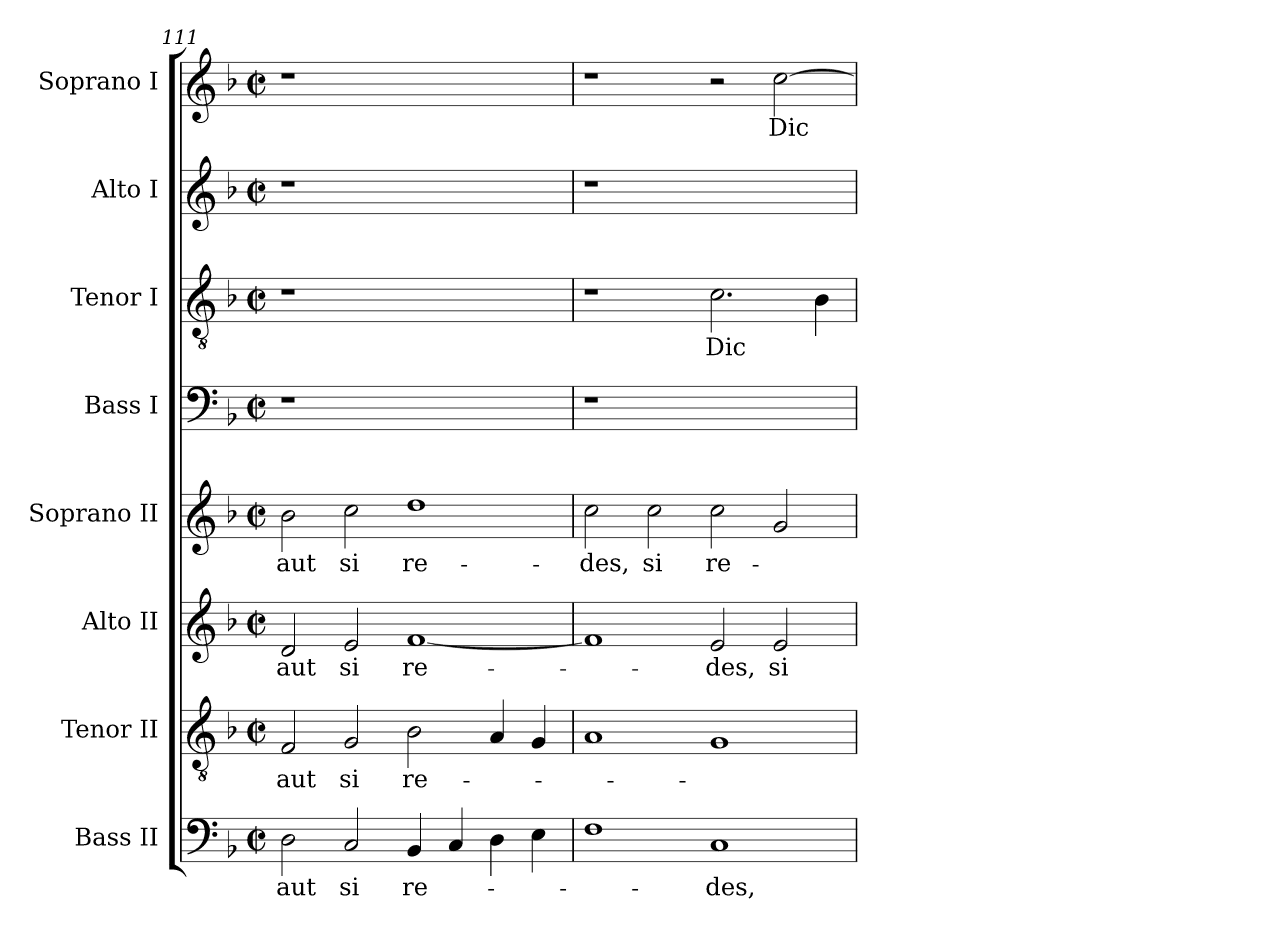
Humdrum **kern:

**kern	**text	**kern	**text	**kern	**text	**kern	**text	**kern	**kern	**text	**kern	**kern	**text
*part8	*part8	*part7	*part7	*part6	*part6	*part5	*part5	*part4	*part3	*part3	*part2	*part1	*part1
*staff8	*staff8	*staff7	*staff7	*staff6	*staff6	*staff5	*staff5	*staff4	*staff3	*staff3	*staff2	*staff1	*staff1
*I"Bass II	*	*I"Tenor II	*	*I"Alto II	*	*I"Soprano II	*	*I"Bass I	*I"Tenor I	*	*I"Alto I	*I"Soprano I	*
*I'B. II	*	*I'T. II	*	*I'A. II	*	*	*	*I'B. I	*I'T. I	*	*I'A. I	*	*
*clefF4	*	*clefGv2	*	*clefG2	*	*clefG2	*	*clefF4	*clefGv2	*	*clefG2	*clefG2	*
*	*	*ITrd7c12	*	*	*	*	*	*	*ITrd7c12	*	*	*	*
*k[b-]	*	*k[b-]	*	*k[b-]	*	*k[b-]	*	*k[b-]	*k[b-]	*	*k[b-]	*k[b-]	*
*F:	*	*F:	*	*F:	*	*F:	*	*F:	*F:	*	*F:	*F:	*
*M2/2	*	*M2/2	*	*M2/2	*	*M2/2	*	*M2/2	*M2/2	*	*M2/2	*M2/2	*
*met(c|)	*	*met(c|)	*	*met(c|)	*	*met(c|)	*	*met(c|)	*met(c|)	*	*met(c|)	*met(c|)	*
=111	=111	=111	=111	=111	=111	=111	=111	=111	=111	=111	=111	=111	=111
!	!LO:LY:b:color=#000000	!	!	!	!	!	!	!	!	!	!	!	!
!	!	!	!LO:LY:b:color=#000000	!	!	!	!	!	!	!	!	!	!
!	!	!	!	!	!LO:LY:b:color=#000000	!	!	!	!	!	!	!	!
!	!	!	!	!	!	!	!LO:LY:b:color=#000000	!LO:N:vis=1	!LO:N:vis=1	!	!LO:N:vis=1	!LO:N:vis=1	!
2Di\	aut	2FFi/	aut	2di/	aut	2b-i\	aut	1r	1r	.	1r	1r	.
!	!LO:LY:b:color=#000000	!	!	!	!	!	!	!	!	!	!	!	!
!	!	!	!LO:LY:b:color=#000000	!	!	!	!	!	!	!	!	!	!
!	!	!	!	!	!LO:LY:b:color=#000000	!	!	!	!	!	!	!	!
!	!	!	!	!	!	!	!LO:LY:b:color=#000000	!	!	!	!	!	!
2Ci/	si	2GGi/	si	2ei/	si	2cci\	si	.	.	.	.	.	.
!	!LO:LY:b:color=#000000	!	!	!	!	!	!	!	!	!	!	!	!
!	!	!	!LO:LY:b:color=#000000	!	!	!	!	!	!	!	!	!	!
!	!	!	!	!	!LO:LY:b:color=#000000	!	!	!	!	!	!	!	!
!	!	!	!	!	!	!	!LO:LY:b:color=#000000	!	!	!	!	!	!
4BB-i/	re-	2BB-i\	re-	[<1fi	re-	1ddi	re-	1ryy	1ryy	.	1ryy	1ryy	.
4Ci/	.	.	.	.	.	.	.	.	.	.	.	.	.
4Di\	.	4AAi/	.	.	.	.	.	.	.	.	.	.	.
4Ei\	.	4GGi/	.	.	.	.	.	.	.	.	.	.	.
=112	=112	=112	=112	=112	=112	=112	=112	=112	=112	=112	=112	=112	=112
!	!	!	!	!	!	!	!LO:LY:b:color=#000000	!LO:N:vis=1	!	!	!LO:N:vis=1	!	!
1Fi	.	1AAi	.	1fi]	.	2cci\	-des,	1r	1r	.	1r	1r	.
!	!	!	!	!	!	!	!LO:LY:b:color=#000000	!	!	!	!	!	!
.	.	.	.	.	.	2cci\	si	.	.	.	.	.	.
!	!LO:LY:b:color=#000000	!	!	!	!	!	!	!	!	!	!	!	!
!	!	!	!	!	!LO:LY:b:color=#000000	!	!	!	!	!	!	!	!
!	!	!	!	!	!	!	!LO:LY:b:color=#000000	!	!	!	!	!	!
!	!	!	!	!	!	!	!	!	!	!LO:LY:b:color=#000000	!	!	!
1Ci	-des,	1GGi	.	2ei/	-des,	2cci\	re-	1ryy	2.Ci\	Dic	1ryy	2r	.
!	!	!	!	!	!LO:LY:b:color=#000000	!	!	!	!	!	!	!	!
!	!	!	!	!	!	!	!	!	!	!	!	!	!LO:LY:b:color=#000000
.	.	.	.	2ei/	si	2gi/	.	.	.	.	.	[>2cci\	Dic
.	.	.	.	.	.	.	.	.	4BB-i\	.	.	.	.
=	=	=	=	=	=	=	=	=	=	=	=	=	=
*-	*-	*-	*-	*-	*-	*-	*-	*-	*-	*-	*-	*-	*-
